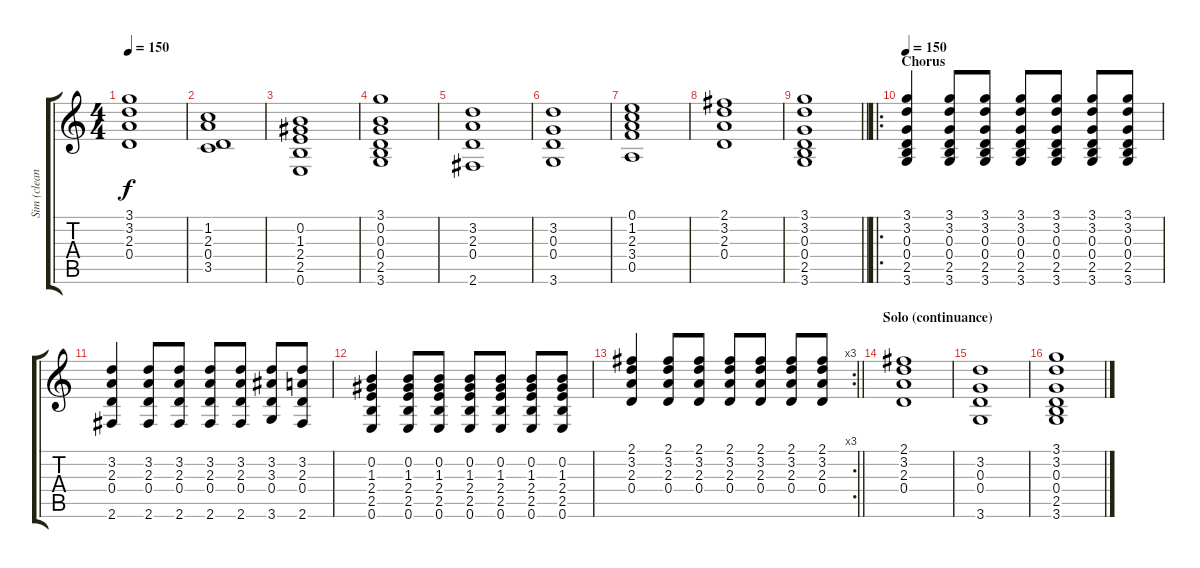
\track ("Sim (clean standard electric guitar)" "Sim (clean") {instrument acousticguitarsteel}
\staff {score tabs}
\tuning (E4 B3 G3 D3 A2 E2) {hide}
\ts (4 4)
\tempo 150
\clef g2
\ks c
(3.1 3.2 2.3 0.4).1{dy f} |
(1.2 2.3 0.4 3.5).1 |
(0.2 1.3 2.4 2.5 0.6).1 |
(3.1 0.2 0.3 0.4 2.5 3.6).1 |
(3.2 2.3 0.4 2.6).1 |
(3.2 0.3 0.4 3.6).1 |
(0.1 1.2 2.3 3.4 0.5).1 |
(2.1 3.2 2.3 0.4).1 |
\barLineRight lightlight
(3.1 3.2 0.3 0.4 2.5 3.6).1 |
\ro
\section ("" "Chorus")
\tempo 150
(3.1 3.2 0.3 0.4 2.5 3.6).4 (3.1 3.2 0.3 0.4 2.5 3.6).8 (3.1 3.2 0.3 0.4 2.5 3.6).8 (3.1 3.2 0.3 0.4 2.5 3.6).8 (3.1 3.2 0.3 0.4 2.5 3.6).8 (3.1 3.2 0.3 0.4 2.5 3.6).8 (3.1 3.2 0.3 0.4 2.5 3.6).8 |
(3.2 2.3 0.4 2.6).4 (3.2 2.3 0.4 2.6).8 (3.2 2.3 0.4 2.6).8 (3.2 2.3 0.4 2.6).8 (3.2 2.3 0.4 2.6).8 (3.2 3.3 0.4 3.6).8 (3.2 2.3 0.4 2.6).8 |
(0.2 1.3 2.4 2.5 0.6).4 (0.2 1.3 2.4 2.5 0.6).8 (0.2 1.3 2.4 2.5 0.6).8 (0.2 1.3 2.4 2.5 0.6).8 (0.2 1.3 2.4 2.5 0.6).8 (0.2 1.3 2.4 2.5 0.6).8 (0.2 1.3 2.4 2.5 0.6).8 |
\rc 3
\barLineRight lightlight
(2.1 3.2 2.3 0.4).4 (2.1 3.2 2.3 0.4).8 (2.1 3.2 2.3 0.4).8 (2.1 3.2 2.3 0.4).8 (2.1 3.2 2.3 0.4).8 (2.1 3.2 2.3 0.4).8 (2.1 3.2 2.3 0.4).8 |
\section ("" "Solo (continuance)")
(2.1 3.2 2.3 0.4).1 |
(3.2 0.3 0.4 3.6).1 |
(3.1 3.2 0.3 0.4 2.5 3.6).1
